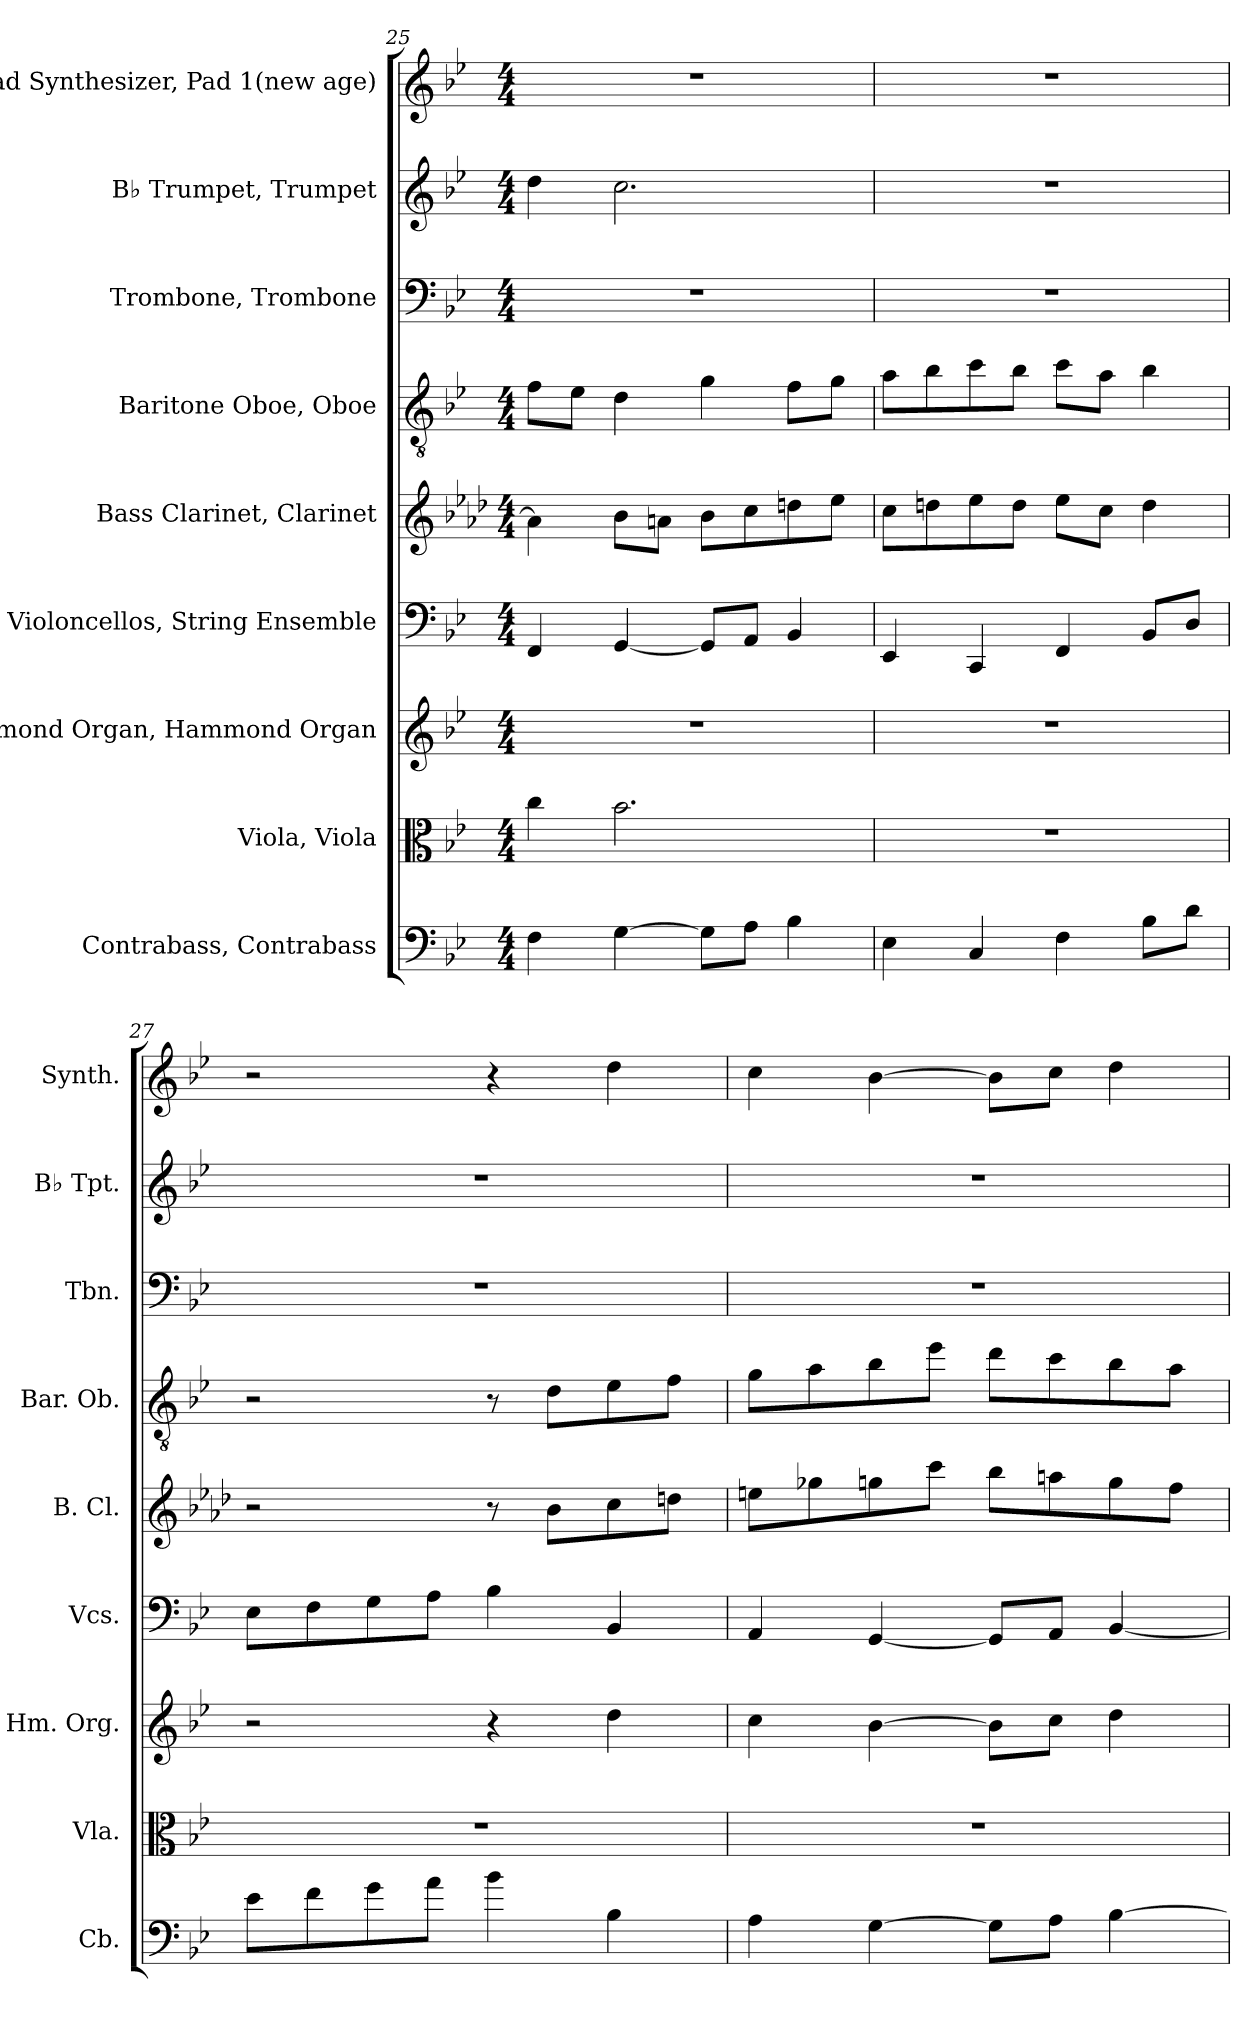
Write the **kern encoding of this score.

**kern	**kern	**kern	**kern	**kern	**kern	**kern	**kern	**kern
*part9	*part8	*part7	*part6	*part5	*part4	*part3	*part2	*part1
*staff9	*staff8	*staff7	*staff6	*staff5	*staff4	*staff3	*staff2	*staff1
*I"Contrabass, Contrabass	*I"Viola, Viola	*I"Hammond Organ, Hammond Organ	*I"Violoncellos, String Ensemble	*I"Bass Clarinet, Clarinet	*I"Baritone Oboe, Oboe	*I"Trombone, Trombone	*I"B♭ Trumpet, Trumpet	*I"Pad Synthesizer, Pad 1(new age)
*I'Cb.	*I'Vla.	*I'Hm. Org.	*I'Vcs.	*I'B. Cl.	*I'Bar. Ob.	*I'Tbn.	*I'B♭ Tpt.	*I'Synth.
*clefF4	*clefC3	*clefG2	*clefF4	*clefG2	*clefGv2	*clefF4	*clefG2	*clefG2
*ITrd7c12	*	*	*	*ITrd8c14	*	*	*ITrd1c2	*
*k[b-e-]	*k[b-e-]	*k[b-e-]	*k[b-e-]	*k[b-e-a-d-]	*k[b-e-]	*k[b-e-]	*k[b-e-a-d-]	*k[b-e-]
*M4/4	*M4/4	*M4/4	*M4/4	*M4/4	*M4/4	*M4/4	*M4/4	*M4/4
=25	=25	=25	=25	=25	=25	=25	=25	=25
4FF\	4cc\	1r	4FF/	4A\]	8f\L	1r	4cc\	1r
.	.	.	.	.	8e-\J	.	.	.
[4GG\	2.b-\	.	[4GG/	8B-\L	4d\	.	2.b-\	.
.	.	.	.	8An\J	.	.	.	.
8GG\L]	.	.	8GG/L]	8B-\L	4g\	.	.	.
8AA\J	.	.	8AA/J	8c\	.	.	.	.
4BB-\	.	.	4BB-/	8dn\	8f\L	.	.	.
.	.	.	.	8e-\J	8g\J	.	.	.
!!LO:PB:g=z
=26	=26	=26	=26	=26	=26	=26	=26	=26
4EE-\	1r	1r	4EE-/	8c\L	8a\L	1r	1r	1r
.	.	.	.	8dn\	8b-\	.	.	.
4CC/	.	.	4CC/	8e-\	8cc\	.	.	.
.	.	.	.	8d\J	8b-\J	.	.	.
4FF\	.	.	4FF/	8e-\L	8cc\L	.	.	.
.	.	.	.	8c\J	8a\J	.	.	.
8BB-\L	.	.	8BB-/L	4d\	4b-\	.	.	.
8D\J	.	.	8D/J	.	.	.	.	.
=27	=27	=27	=27	=27	=27	=27	=27	=27
8E-\L	1r	2r	8E-\L	2r	2r	1r	1r	2r
8F\	.	.	8F\	.	.	.	.	.
8G\	.	.	8G\	.	.	.	.	.
8A\J	.	.	8A\J	.	.	.	.	.
4B-\	.	4r	4B-\	8r	8r	.	.	4r
.	.	.	.	8B-\L	8d\L	.	.	.
4BB-\	.	4dd\	4BB-/	8c\	8e-\	.	.	4dd\
.	.	.	.	8dn\J	8f\J	.	.	.
=28	=28	=28	=28	=28	=28	=28	=28	=28
4AA\	1r	4cc\	4AA/	8en\L	8g\L	1r	1r	4cc\
.	.	.	.	8g-X\	8a\	.	.	.
[4GG\	.	[4b-\	[4GG/	8gn\	8b-\	.	.	[4b-\
.	.	.	.	8cc\J	8ee-\J	.	.	.
8GG\L]	.	8b-\L]	8GG/L]	8b-\L	8dd\L	.	.	8b-\L]
8AA\J	.	8cc\J	8AA/J	8an\	8cc\	.	.	8cc\J
[4BB-\	.	4dd\	[4BB-/	8g\	8b-\	.	.	4dd\
.	.	.	.	8f\J	8a\J	.	.	.
=	=	=	=	=	=	=	=	=
*-	*-	*-	*-	*-	*-	*-	*-	*-
